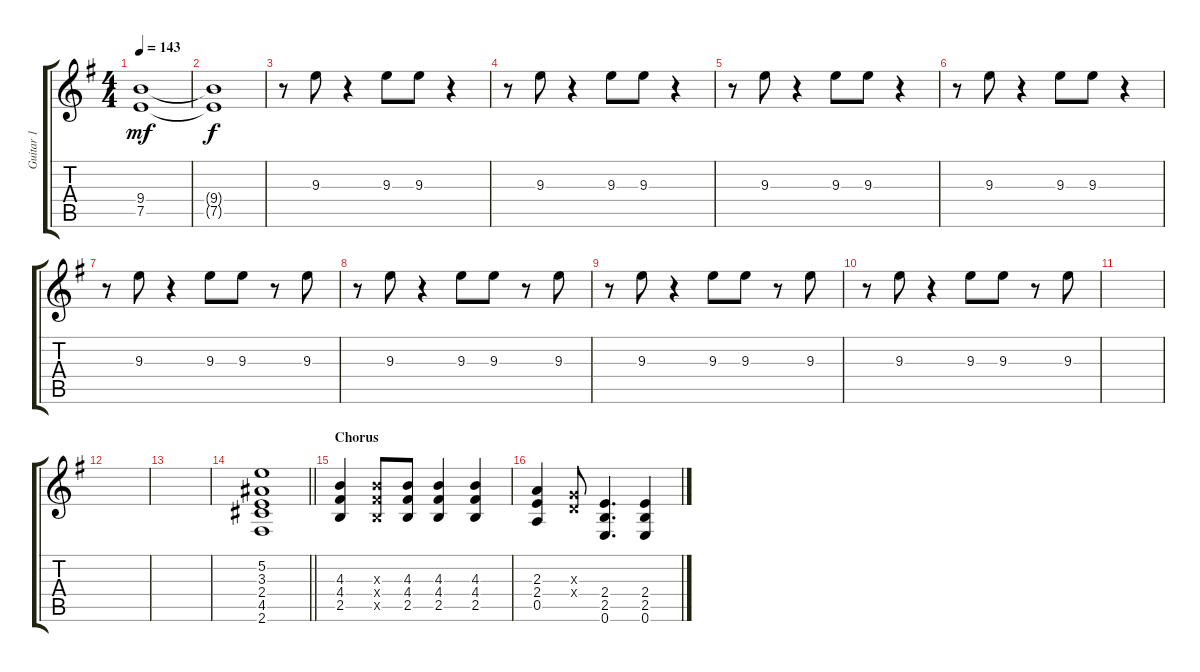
\track ("Guitar 1" "Guitar 1") {instrument overdrivenguitar}
\staff {score tabs}
\tuning (E4 B3 G3 D3 A2 E2) {hide}
\ts (4 4)
\tempo 143
\clef g2
\ks g
(9.4 7.5).1{dy mf} |
(9.4{t} 7.5{t}).1{dy f} |
r.8 9.3.8 r.4 9.3.8 9.3.8 r.4 |
r.8 9.3.8 r.4 9.3.8 9.3.8 r.4 |
r.8 9.3.8 r.4 9.3.8 9.3.8 r.4 |
r.8 9.3.8 r.4 9.3.8 9.3.8 r.4 |
r.8 9.3.8 r.4 9.3.8 9.3.8 r.8 9.3.8 |
r.8 9.3.8 r.4 9.3.8 9.3.8 r.8 9.3.8 |
r.8 9.3.8 r.4 9.3.8 9.3.8 r.8 9.3.8 |
r.8 9.3.8 r.4 9.3.8 9.3.8 r.8 9.3.8 |
|
|
|
\barLineRight lightlight
(5.2 3.3 2.4 4.5 2.6).1 |
\section ("" "Chorus")
(4.3 4.4 2.5).4 (4.3{x} 4.4{x} 2.5{x}).8 (4.3 4.4 2.5).8 (4.3 4.4 2.5).4 (4.3 4.4 2.5).4 |
(2.3 2.4 0.5).4 (0.3{x} 0.4{x}).8 (2.4 2.5 0.6).4{d} (2.4 2.5 0.6).4
